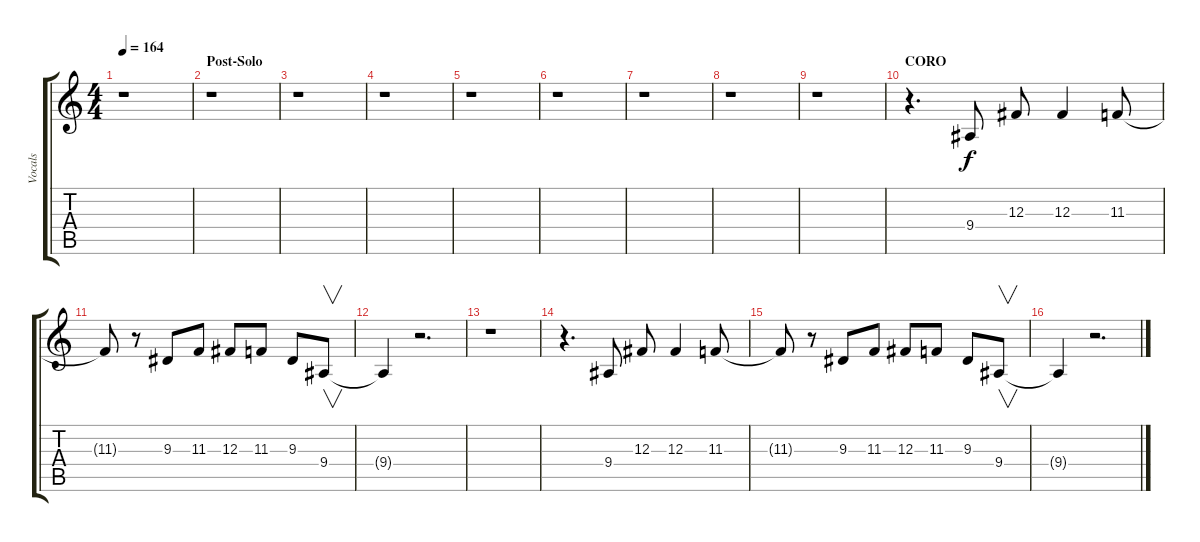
\track ("Vocals" "Vocals") {instrument tenorsax}
\staff {score tabs}
\tuning (Eb4 Bb3 Gb3 Db3 Ab2 Eb2) {hide}
\ts (4 4)
\tempo 164
\clef g2
\ks c
r.1{dy f} |
\section ("" "Post-Solo")
r.1 |
r.1 |
r.1 |
r.1 |
r.1 |
r.1 |
r.1 |
r.1 |
\section ("" "CORO")
r.4{d} 9.4.8 12.3.8 12.3.4 11.3.8 |
11.3{t}.8 r.8 9.3.8 11.3.8 12.3.8 11.3.8 9.3.8 9.4.8{v} |
9.4{t}.4 r.2{d} |
r.1 |
r.4{d} 9.4.8 12.3.8 12.3.4 11.3.8 |
11.3{t}.8 r.8 9.3.8 11.3.8 12.3.8 11.3.8 9.3.8 9.4.8{v} |
9.4{t}.4 r.2{d}
